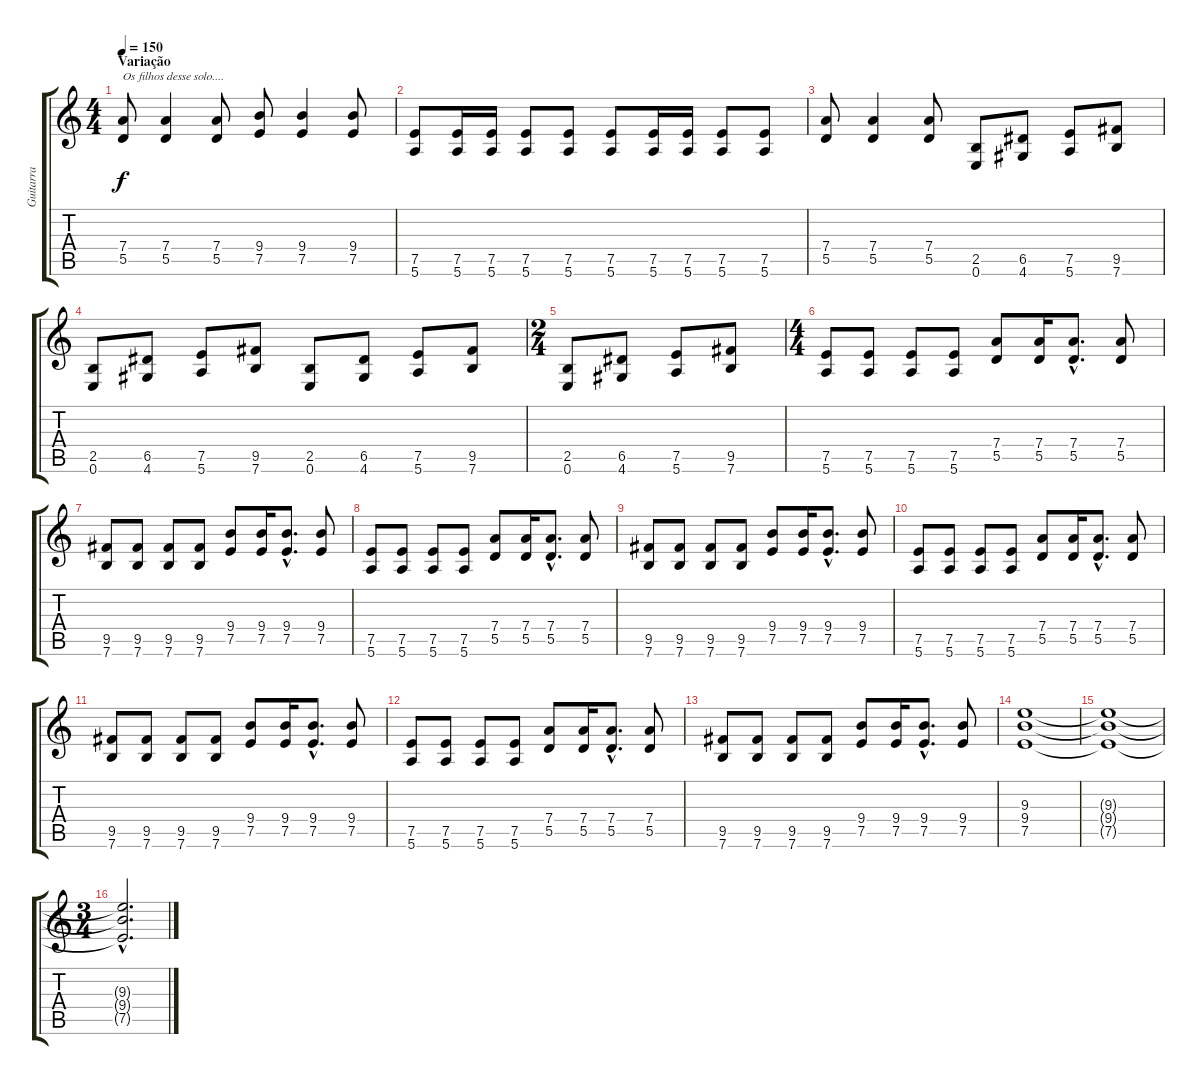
\track ("Guitarra" "Guitarra") {instrument distortionguitar}
\staff {score tabs}
\tuning (E4 B3 G3 D3 A2 E2) {hide}
\ts (4 4)
\section ("" "Variação")
\tempo 150
\clef g2
\ks c
(7.4 5.5).8{txt "Os filhos desse solo...." dy f} (7.4 5.5).4 (7.4 5.5).8 (9.4 7.5).8 (9.4 7.5).4 (9.4 7.5).8 |
(7.5 5.6).8 (7.5 5.6).16 (7.5 5.6).16 (7.5 5.6).8 (7.5 5.6).8 (7.5 5.6).8 (7.5 5.6).16 (7.5 5.6).16 (7.5 5.6).8 (7.5 5.6).8 |
(7.4 5.5).8 (7.4 5.5).4 (7.4 5.5).8 (2.5 0.6).8 (6.5 4.6).8 (7.5 5.6).8 (9.5 7.6).8 |
(2.5 0.6).8 (6.5 4.6).8 (7.5 5.6).8 (9.5 7.6).8 (2.5 0.6).8 (6.5 4.6).8 (7.5 5.6).8 (9.5 7.6).8 |
\ts (2 4)
(2.5 0.6).8 (6.5 4.6).8 (7.5 5.6).8 (9.5 7.6).8 |
\ts (4 4)
(7.5 5.6).8 (7.5 5.6).8 (7.5 5.6).8 (7.5 5.6).8 (7.4 5.5).8 (7.4 5.5).16 (7.4{hac} 5.5{hac}).8{d} (7.4 5.5).8 |
(9.5 7.6).8 (9.5 7.6).8 (9.5 7.6).8 (9.5 7.6).8 (9.4 7.5).8 (9.4 7.5).16 (9.4{hac} 7.5{hac}).8{d} (9.4 7.5).8 |
(7.5 5.6).8 (7.5 5.6).8 (7.5 5.6).8 (7.5 5.6).8 (7.4 5.5).8 (7.4 5.5).16 (7.4{hac} 5.5{hac}).8{d} (7.4 5.5).8 |
(9.5 7.6).8 (9.5 7.6).8 (9.5 7.6).8 (9.5 7.6).8 (9.4 7.5).8 (9.4 7.5).16 (9.4{hac} 7.5{hac}).8{d} (9.4 7.5).8 |
(7.5 5.6).8 (7.5 5.6).8 (7.5 5.6).8 (7.5 5.6).8 (7.4 5.5).8 (7.4 5.5).16 (7.4{hac} 5.5{hac}).8{d} (7.4 5.5).8 |
(9.5 7.6).8 (9.5 7.6).8 (9.5 7.6).8 (9.5 7.6).8 (9.4 7.5).8 (9.4 7.5).16 (9.4{hac} 7.5{hac}).8{d} (9.4 7.5).8 |
(7.5 5.6).8 (7.5 5.6).8 (7.5 5.6).8 (7.5 5.6).8 (7.4 5.5).8 (7.4 5.5).16 (7.4{hac} 5.5{hac}).8{d} (7.4 5.5).8 |
(9.5 7.6).8 (9.5 7.6).8 (9.5 7.6).8 (9.5 7.6).8 (9.4 7.5).8 (9.4 7.5).16 (9.4{hac} 7.5{hac}).8{d} (9.4 7.5).8 |
(9.3 9.4 7.5).1 |
(9.3{t} 9.4{t} 7.5{t}).1 |
\ts (3 4)
(9.3{hac t} 9.4{hac t} 7.5{hac t}).2{d}
